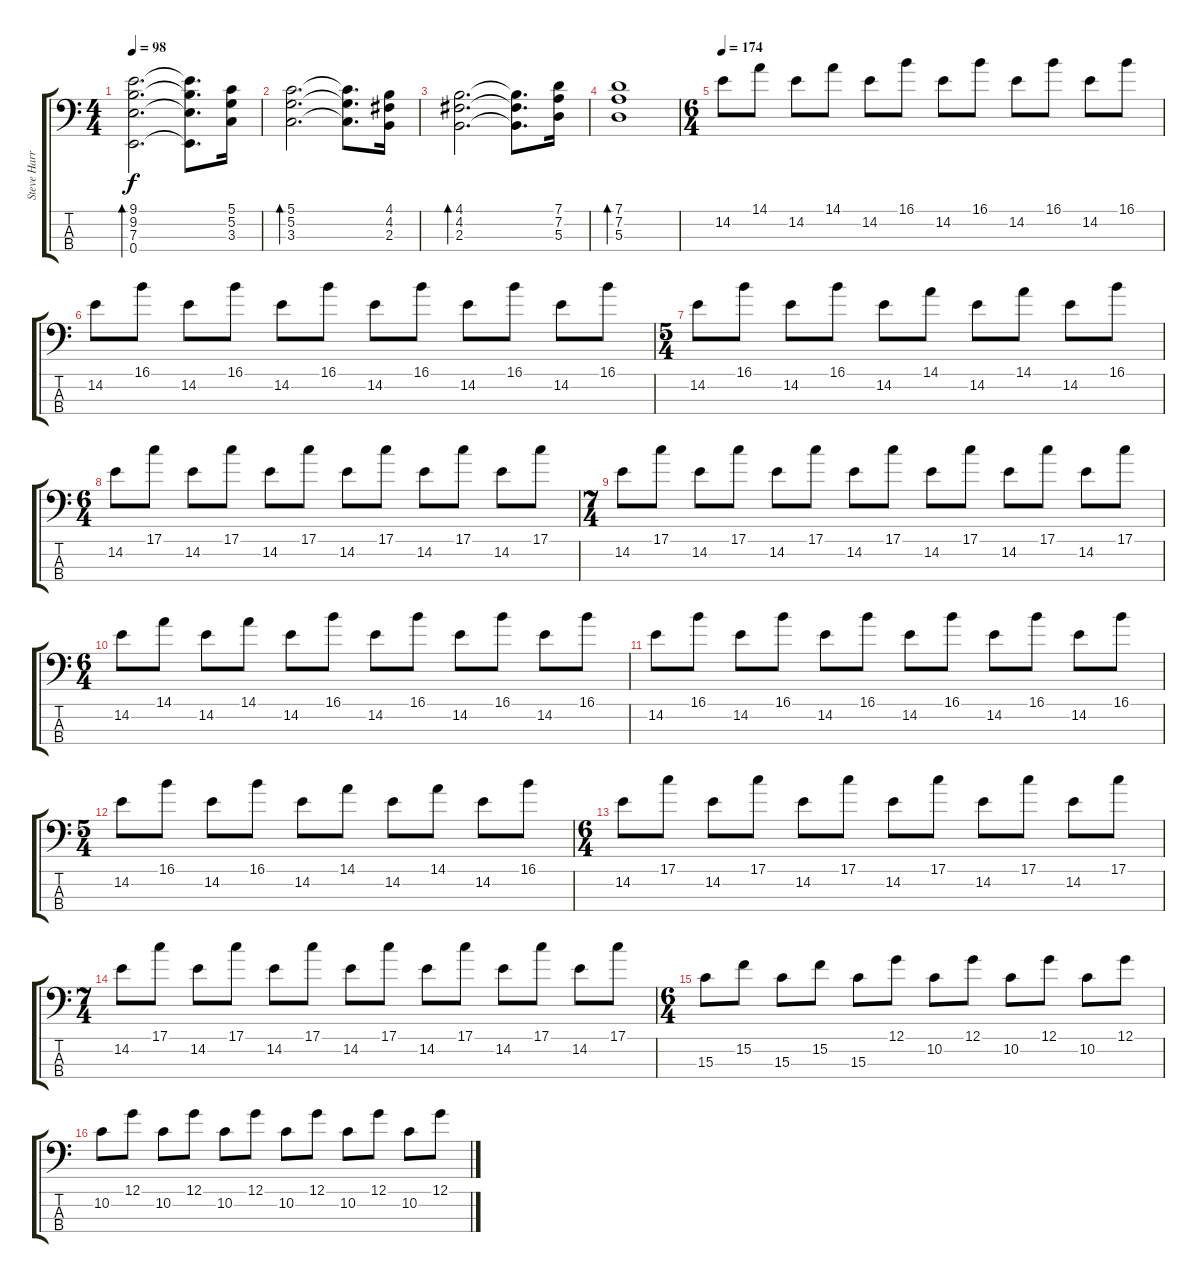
\track ("Steve Harris" "Steve Harr") {instrument electricbassfinger}
\staff {score tabs}
\tuning (G2 D2 A1 E1) {hide}
\ts (4 4)
\tempo 98
\clef f4
\ks c
(9.1 9.2 7.3 0.4).2{d bd 120 dy f} (9.1{t} 9.2{t} 7.3{t} 0.4{t}).8{d} (5.1 5.2 3.3).16 |
(5.1 5.2 3.3).2{d bd 120} (5.1{t} 5.2{t} 3.3{t}).8{d} (4.1 4.2 2.3).16 |
(4.1 4.2 2.3).2{d bd 120} (4.1{t} 4.2{t} 2.3{t}).8{d} (7.1 7.2 5.3).16 |
(7.1 7.2 5.3).1{bd 120} |
\ts (6 4)
\tempo 174
14.2.8{instrument electricbassfinger} 14.1.8 14.2.8 14.1.8 14.2.8 16.1.8 14.2.8 16.1.8 14.2.8 16.1.8 14.2.8 16.1.8 |
14.2.8 16.1.8 14.2.8 16.1.8 14.2.8 16.1.8 14.2.8 16.1.8 14.2.8 16.1.8 14.2.8 16.1.8 |
\ts (5 4)
14.2.8 16.1.8 14.2.8 16.1.8 14.2.8 14.1.8 14.2.8 14.1.8 14.2.8 16.1.8 |
\ts (6 4)
14.2.8 17.1.8 14.2.8 17.1.8 14.2.8 17.1.8 14.2.8 17.1.8 14.2.8 17.1.8 14.2.8 17.1.8 |
\ts (7 4)
14.2.8 17.1.8 14.2.8 17.1.8 14.2.8 17.1.8 14.2.8 17.1.8 14.2.8 17.1.8 14.2.8 17.1.8 14.2.8 17.1.8 |
\ts (6 4)
14.2.8 14.1.8 14.2.8 14.1.8 14.2.8 16.1.8 14.2.8 16.1.8 14.2.8 16.1.8 14.2.8 16.1.8 |
14.2.8 16.1.8 14.2.8 16.1.8 14.2.8 16.1.8 14.2.8 16.1.8 14.2.8 16.1.8 14.2.8 16.1.8 |
\ts (5 4)
14.2.8 16.1.8 14.2.8 16.1.8 14.2.8 14.1.8 14.2.8 14.1.8 14.2.8 16.1.8 |
\ts (6 4)
14.2.8 17.1.8 14.2.8 17.1.8 14.2.8 17.1.8 14.2.8 17.1.8 14.2.8 17.1.8 14.2.8 17.1.8 |
\ts (7 4)
14.2.8 17.1.8 14.2.8 17.1.8 14.2.8 17.1.8 14.2.8 17.1.8 14.2.8 17.1.8 14.2.8 17.1.8 14.2.8 17.1.8 |
\ts (6 4)
15.3.8 15.2.8 15.3.8 15.2.8 15.3.8 12.1.8 10.2.8 12.1.8 10.2.8 12.1.8 10.2.8 12.1.8 |
10.2.8 12.1.8 10.2.8 12.1.8 10.2.8 12.1.8 10.2.8 12.1.8 10.2.8 12.1.8 10.2.8 12.1.8
